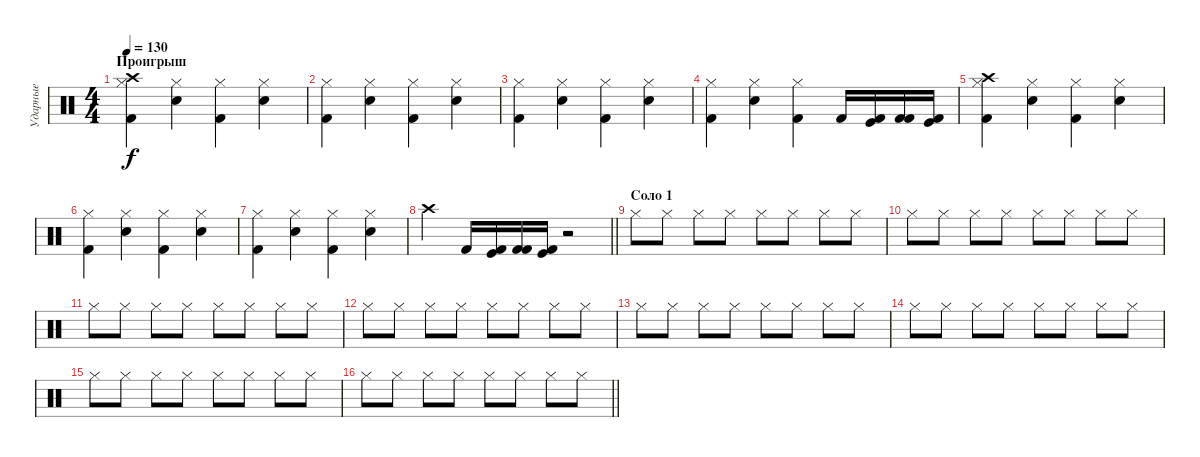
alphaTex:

\track ("Ударные" "Ударные") {instrument percussion}
\staff {score}
\articulation defaults
\ts (4 4)
\section ("" "Проигрыш")
\tempo 130
\clef neutral
\ks c
("Crash high (hit)" "Kick (hit) 2" "Hi-Hat (closed)").4{dy f} ("Snare (hit) 2" "Hi-Hat (closed)").4 ("Kick (hit) 2" "Hi-Hat (closed)").4 ("Snare (hit) 2" "Hi-Hat (closed)").4 |
("Kick (hit) 2" "Hi-Hat (closed)").4 ("Snare (hit) 2" "Hi-Hat (closed)").4 ("Kick (hit) 2" "Hi-Hat (closed)").4 ("Snare (hit) 2" "Hi-Hat (closed)").4 |
("Kick (hit) 2" "Hi-Hat (closed)").4 ("Snare (hit) 2" "Hi-Hat (closed)").4 ("Kick (hit) 2" "Hi-Hat (closed)").4 ("Snare (hit) 2" "Hi-Hat (closed)").4 |
("Kick (hit) 2" "Hi-Hat (closed)").4 ("Snare (hit) 2" "Hi-Hat (closed)").4 ("Kick (hit) 2" "Hi-Hat (closed)").4 "Kick (hit) 2".16 ("Kick (hit)" "Kick (hit) 2").16 ("Kick (hit) 2" "Kick (hit) 2").16 ("Kick (hit)" "Kick (hit) 2").16 |
("Crash high (hit)" "Kick (hit) 2" "Hi-Hat (closed)").4 ("Snare (hit) 2" "Hi-Hat (closed)").4 ("Kick (hit) 2" "Hi-Hat (closed)").4 ("Snare (hit) 2" "Hi-Hat (closed)").4 |
("Kick (hit) 2" "Hi-Hat (closed)").4 ("Snare (hit) 2" "Hi-Hat (closed)").4 ("Kick (hit) 2" "Hi-Hat (closed)").4 ("Snare (hit) 2" "Hi-Hat (closed)").4 |
("Kick (hit) 2" "Hi-Hat (closed)").4 ("Snare (hit) 2" "Hi-Hat (closed)").4 ("Kick (hit) 2" "Hi-Hat (closed)").4 ("Snare (hit) 2" "Hi-Hat (closed)").4 |
\barLineRight lightlight "Crash high (hit)".4 "Kick (hit) 2".16
("Kick (hit)" "Kick (hit) 2").16 ("Kick (hit) 2" "Kick (hit) 2").16 ("Kick (hit)" "Kick (hit) 2").16 r.2 |
\section ("" "Соло 1")
"Hi-Hat (closed)".8 "Hi-Hat (closed)".8 "Hi-Hat (closed)".8 "Hi-Hat (closed)".8 "Hi-Hat (closed)".8 "Hi-Hat (closed)".8 "Hi-Hat (closed)".8 "Hi-Hat (closed)".8 |
"Hi-Hat (closed)".8 "Hi-Hat (closed)".8 "Hi-Hat (closed)".8 "Hi-Hat (closed)".8 "Hi-Hat (closed)".8 "Hi-Hat (closed)".8 "Hi-Hat (closed)".8 "Hi-Hat (closed)".8 |
"Hi-Hat (closed)".8 "Hi-Hat (closed)".8 "Hi-Hat (closed)".8 "Hi-Hat (closed)".8 "Hi-Hat (closed)".8 "Hi-Hat (closed)".8 "Hi-Hat (closed)".8 "Hi-Hat (closed)".8 |
"Hi-Hat (closed)".8 "Hi-Hat (closed)".8 "Hi-Hat (closed)".8 "Hi-Hat (closed)".8 "Hi-Hat (closed)".8 "Hi-Hat (closed)".8 "Hi-Hat (closed)".8 "Hi-Hat (closed)".8 |
"Hi-Hat (closed)".8 "Hi-Hat (closed)".8 "Hi-Hat (closed)".8 "Hi-Hat (closed)".8 "Hi-Hat (closed)".8 "Hi-Hat (closed)".8 "Hi-Hat (closed)".8 "Hi-Hat (closed)".8 |
"Hi-Hat (closed)".8 "Hi-Hat (closed)".8 "Hi-Hat (closed)".8 "Hi-Hat (closed)".8 "Hi-Hat (closed)".8 "Hi-Hat (closed)".8 "Hi-Hat (closed)".8 "Hi-Hat (closed)".8 |
"Hi-Hat (closed)".8 "Hi-Hat (closed)".8 "Hi-Hat (closed)".8 "Hi-Hat (closed)".8 "Hi-Hat (closed)".8 "Hi-Hat (closed)".8 "Hi-Hat (closed)".8 "Hi-Hat (closed)".8 |
\barLineRight lightlight "Hi-Hat (closed)".8 "Hi-Hat (closed)".8 "Hi-Hat (closed)".8 "Hi-Hat (closed)".8 "Hi-Hat (closed)".8 "Hi-Hat (closed)".8 "Hi-Hat (closed)".8 "Hi-Hat (closed)".8
